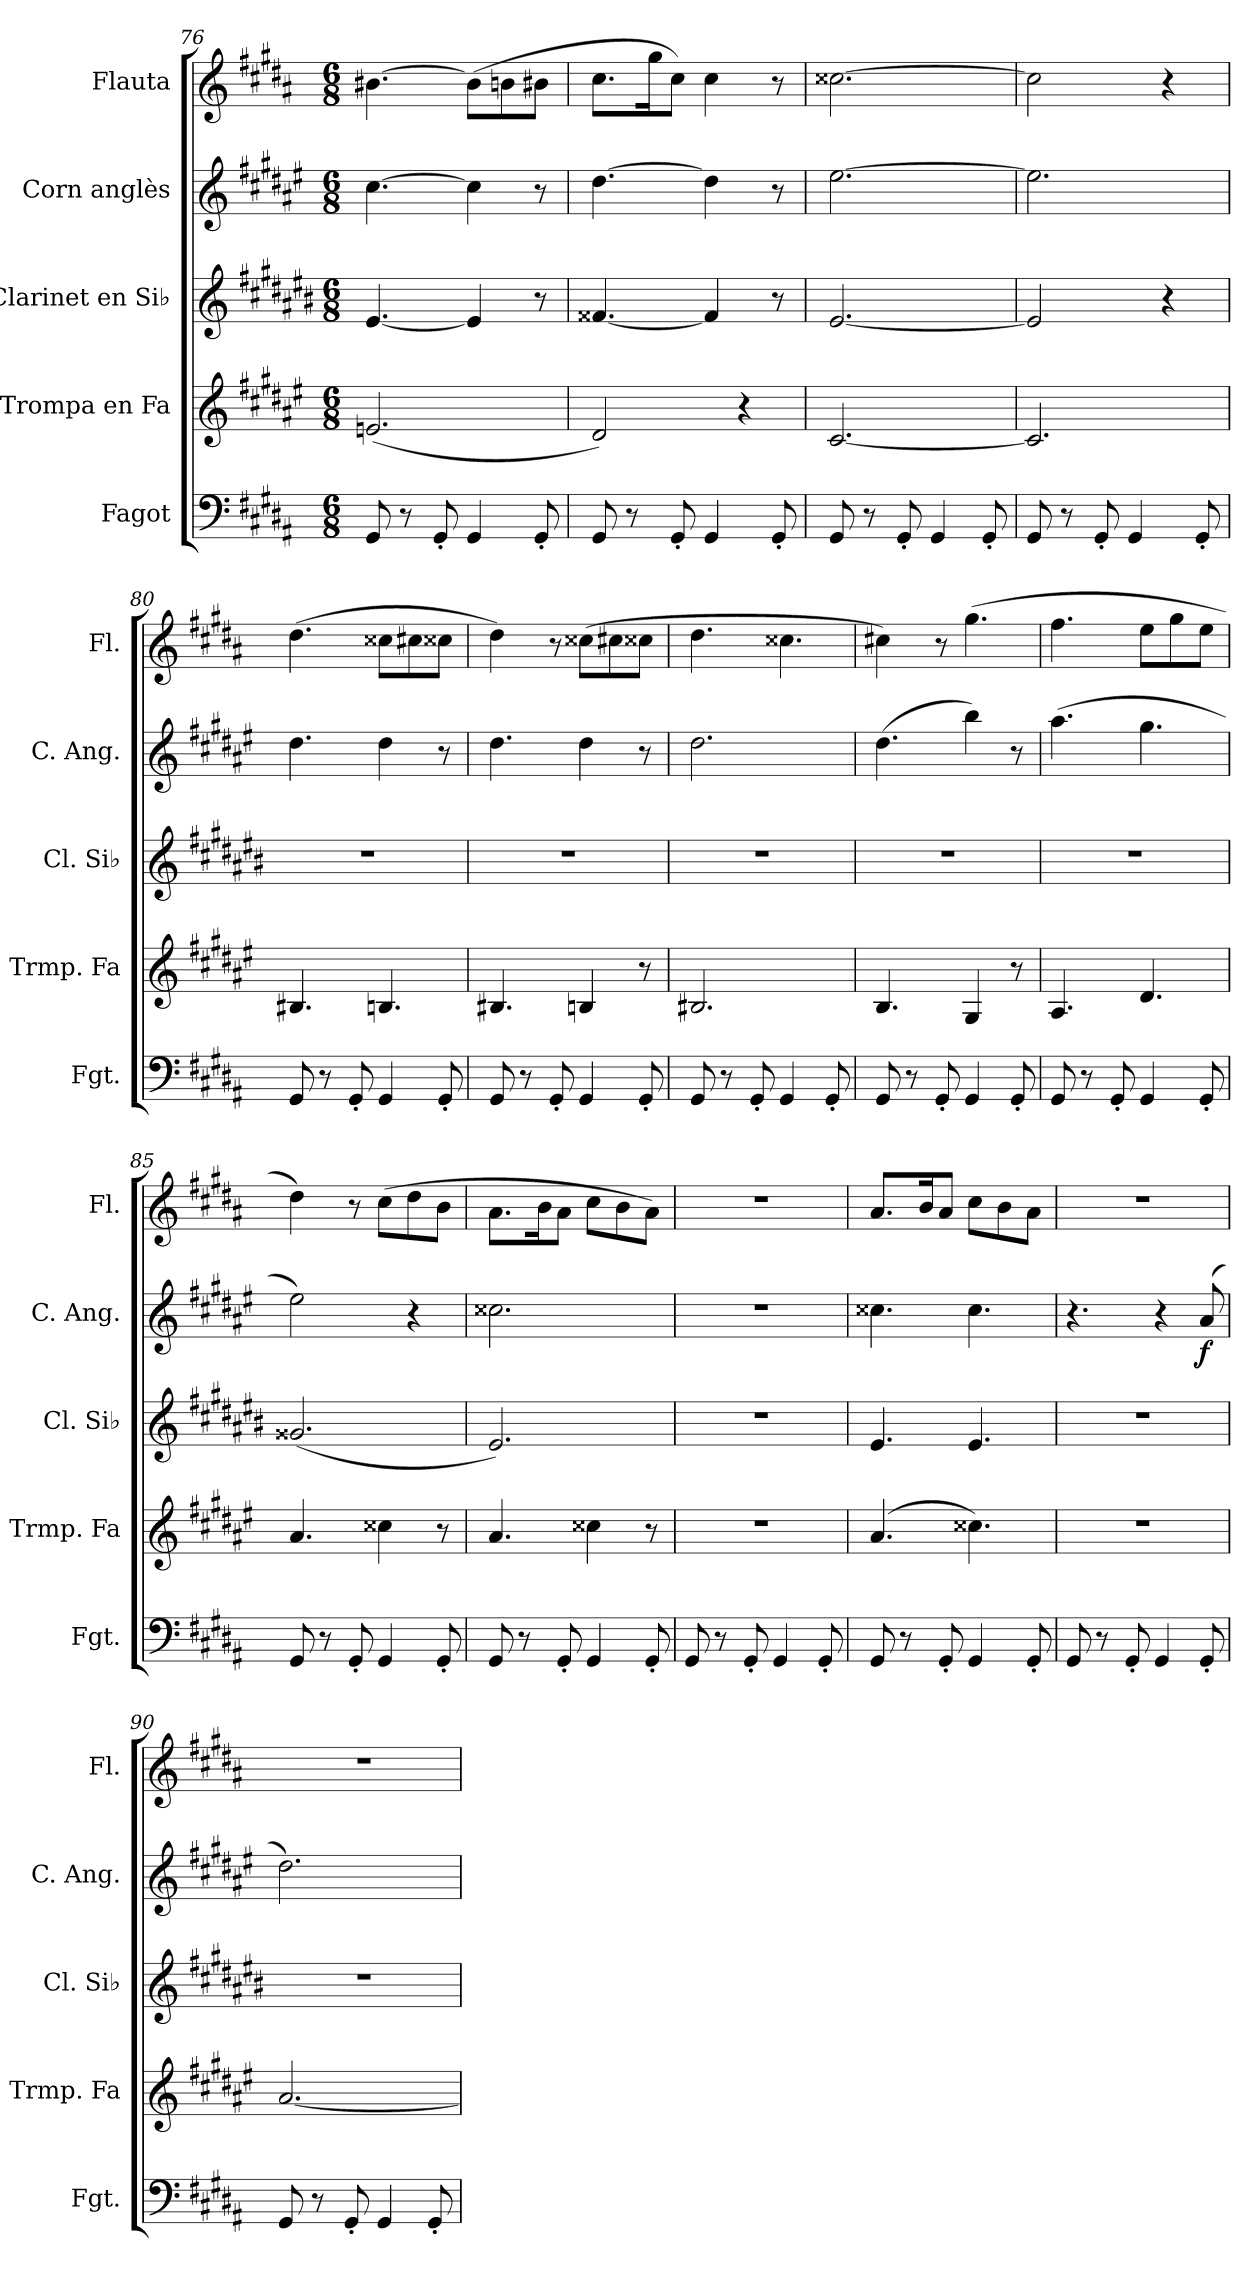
**kern	**kern	**kern	**kern	**dynam	**kern
*part5	*part4	*part3	*part2	*part2	*part1
*staff5	*staff4	*staff3	*staff2	*staff2	*staff1
*I"Fagot	*I"Trompa en Fa	*I"Clarinet en Si♭	*I"Corn anglès	*	*I"Flauta
*I'Fgt.	*I'Trmp. Fa	*I'Cl. Si♭	*I'C. Ang.	*	*I'Fl.
*clefF4	*clefG2	*clefG2	*clefG2	*	*clefG2
*	*ITrd4c7	*ITrd1c2	*ITrd4c7	*	*
*k[f#c#g#d#a#]	*k[f#c#g#d#a#]	*k[f#c#g#d#a#]	*k[f#c#g#d#a#]	*	*k[f#c#g#d#a#]
*M6/8	*M6/8	*M6/8	*M6/8	*	*M6/8
=76	=76	=76	=76	=76	=76
8GG#/	(2.An/	[4.d#/	[4.f#\	.	[4.b#X\
8r	.	.	.	.	.
8GG#'/	.	.	.	.	.
4GG#/	.	4d#/]	4f#\]	.	(8b#\L]
.	.	.	.	.	8bn\
8GG#'/	.	8r	8r	.	8b#X\J
=77	=77	=77	=77	=77	=77
8GG#/	2G#/)	[4.e#X/	[4.g#\	.	8.cc#\L
8r	.	.	.	.	.
.	.	.	.	.	16gg#\K
8GG#'/	.	.	.	.	8cc#\J)
4GG#/	.	4e#/]	4g#\]	.	4cc#\
.	4r	.	.	.	.
8GG#'/	.	8r	8r	.	8r
=78	=78	=78	=78	=78	=78
8GG#/	[2.F#/	[2.d#/	[2.a#\	.	[2.cc##X\
8r	.	.	.	.	.
8GG#'/	.	.	.	.	.
4GG#/	.	.	.	.	.
8GG#'/	.	.	.	.	.
=79	=79	=79	=79	=79	=79
8GG#/	2.F#/]	2d#/]	2.a#\]	.	2cc##\]
8r	.	.	.	.	.
8GG#'/	.	.	.	.	.
4GG#/	.	.	.	.	.
.	.	4r	.	.	4r
8GG#'/	.	.	.	.	.
!!LO:PB:g=z
=80	=80	=80	=80	=80	=80
8GG#/	4.E#X/	2.r	4.g#\	.	(4.dd#\
8r	.	.	.	.	.
8GG#'/	.	.	.	.	.
4GG#/	4.En/	.	4g#\	.	8cc##X\L
.	.	.	.	.	8cc#X\
8GG#'/	.	.	8r	.	8cc##X\J
=81	=81	=81	=81	=81	=81
8GG#/	4.E#X/	2.r	4.g#\	.	4dd#\)
8r	.	.	.	.	.
8GG#'/	.	.	.	.	8r
4GG#/	4En/	.	4g#\	.	(8cc##X\L
.	.	.	.	.	8cc#X\
8GG#'/	8r	.	8r	.	8cc##X\J
=82	=82	=82	=82	=82	=82
8GG#/	2.E#X/	2.r	2.g#\	.	4.dd#\
8r	.	.	.	.	.
8GG#'/	.	.	.	.	.
4GG#/	.	.	.	.	4.cc##X\
8GG#'/	.	.	.	.	.
=83	=83	=83	=83	=83	=83
8GG#/	4.E/	2.r	(4.g#\	.	4cc#X\)
8r	.	.	.	.	.
8GG#'/	.	.	.	.	8r
4GG#/	4C#/	.	4ee\)	.	(4.gg#\
8GG#'/	8r	.	8r	.	.
=84	=84	=84	=84	=84	=84
8GG#/	4.D#/	2.r	(4.dd#\	.	4.ff#\
8r	.	.	.	.	.
8GG#'/	.	.	.	.	.
4GG#/	4.G#/	.	4.cc#\	.	8ee\L
.	.	.	.	.	8gg#\
8GG#'/	.	.	.	.	8ee\J
!!LO:LB:g=z
=85	=85	=85	=85	=85	=85
8GG#/	4.d#/	(2.f##X/	2a#\)	.	4dd#\)
8r	.	.	.	.	.
8GG#'/	.	.	.	.	8r
4GG#/	4f##X\	.	.	.	(8cc#\L
.	.	.	4r	.	8dd#\
8GG#'/	8r	.	.	.	8b\J
=86	=86	=86	=86	=86	=86
8GG#/	4.d#/	2.d#/)	2.f##X\	.	8.a#\L
8r	.	.	.	.	.
.	.	.	.	.	16b\K
8GG#'/	.	.	.	.	8a#\J
4GG#/	4f##X\	.	.	.	8cc#\L
.	.	.	.	.	8b\
8GG#'/	8r	.	.	.	8a#\J)
=87	=87	=87	=87	=87	=87
8GG#/	2.r	2.r	2.r	.	2.r
8r	.	.	.	.	.
8GG#'/	.	.	.	.	.
4GG#/	.	.	.	.	.
8GG#'/	.	.	.	.	.
=88	=88	=88	=88	=88	=88
8GG#/	(4.d#/	4.d#/	4.f##X\	.	8.a#/L
8r	.	.	.	.	.
.	.	.	.	.	16b/K
8GG#'/	.	.	.	.	8a#/J
4GG#/	4.f##X\)	4.d#/	4.f##\	.	8cc#\L
.	.	.	.	.	8b\
8GG#'/	.	.	.	.	8a#\J
=89	=89	=89	=89	=89	=89
8GG#/	2.r	2.r	4.r	.	2.r
8r	.	.	.	.	.
8GG#'/	.	.	.	.	.
4GG#/	.	.	4r	.	.
!	!	!	!	!LO:DY:b	!
8GG#'/	.	.	(8d#/	f	.
=90	=90	=90	=90	=90	=90
8GG#/	[2.d#/	2.r	2.g#\)	.	2.r
8r	.	.	.	.	.
8GG#'/	.	.	.	.	.
4GG#/	.	.	.	.	.
8GG#'/	.	.	.	.	.
=	=	=	=	=	=
*-	*-	*-	*-	*-	*-
